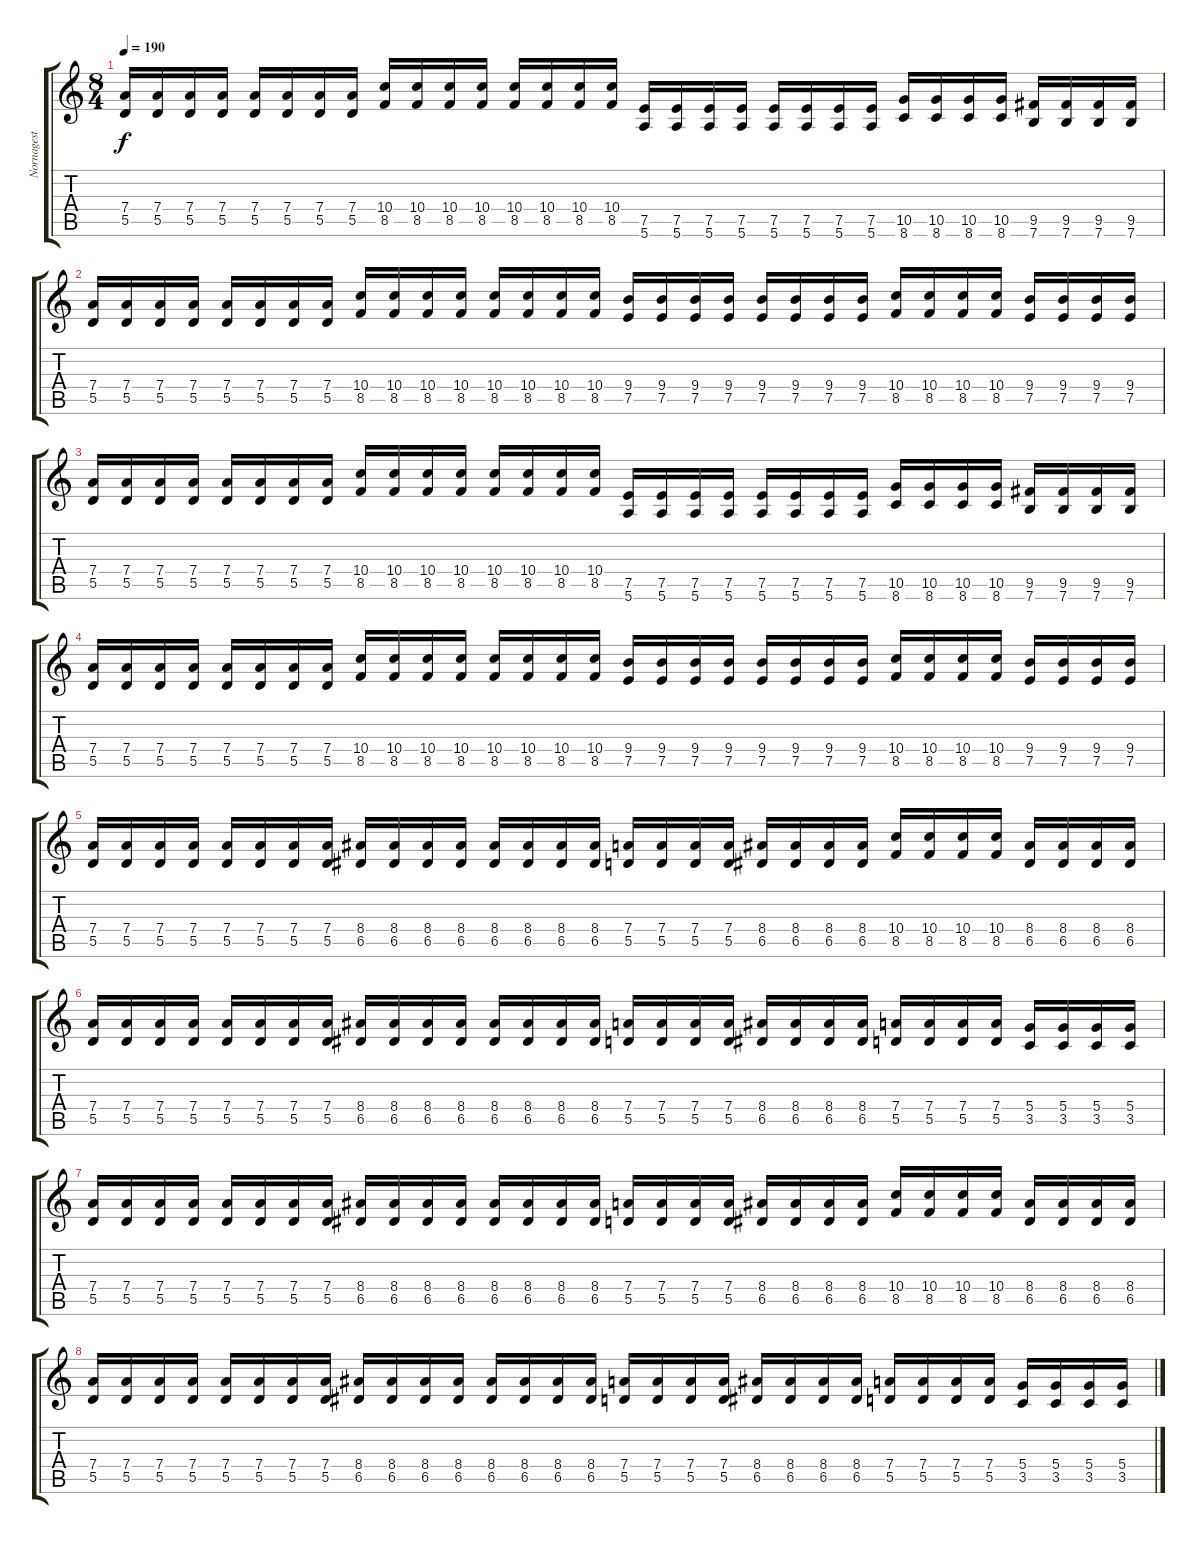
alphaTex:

\track ("Nornagest" "Nornagest") {instrument distortionguitar}
\staff {score tabs}
\tuning (E4 B3 G3 D3 A2 E2) {hide}
\ts (8 4)
\tempo 190
\clef g2
\ks c
(7.4 5.5).16{dy f} (7.4 5.5).16 (7.4 5.5).16 (7.4 5.5).16 (7.4 5.5).16 (7.4 5.5).16 (7.4 5.5).16 (7.4 5.5).16 (10.4 8.5).16 (10.4 8.5).16 (10.4 8.5).16 (10.4 8.5).16 (10.4 8.5).16 (10.4 8.5).16 (10.4 8.5).16 (10.4 8.5).16 (7.5 5.6).16 (7.5 5.6).16 (7.5 5.6).16 (7.5 5.6).16 (7.5 5.6).16 (7.5 5.6).16 (7.5 5.6).16 (7.5 5.6).16 (10.5 8.6).16 (10.5 8.6).16 (10.5 8.6).16 (10.5 8.6).16 (9.5 7.6).16 (9.5 7.6).16 (9.5 7.6).16 (9.5 7.6).16 |
(7.4 5.5).16 (7.4 5.5).16 (7.4 5.5).16 (7.4 5.5).16 (7.4 5.5).16 (7.4 5.5).16 (7.4 5.5).16 (7.4 5.5).16 (10.4 8.5).16 (10.4 8.5).16 (10.4 8.5).16 (10.4 8.5).16 (10.4 8.5).16 (10.4 8.5).16 (10.4 8.5).16 (10.4 8.5).16 (9.4 7.5).16 (9.4 7.5).16 (9.4 7.5).16 (9.4 7.5).16 (9.4 7.5).16 (9.4 7.5).16 (9.4 7.5).16 (9.4 7.5).16 (10.4 8.5).16 (10.4 8.5).16 (10.4 8.5).16 (10.4 8.5).16 (9.4 7.5).16 (9.4 7.5).16 (9.4 7.5).16 (9.4 7.5).16 |
(7.4 5.5).16 (7.4 5.5).16 (7.4 5.5).16 (7.4 5.5).16 (7.4 5.5).16 (7.4 5.5).16 (7.4 5.5).16 (7.4 5.5).16 (10.4 8.5).16 (10.4 8.5).16 (10.4 8.5).16 (10.4 8.5).16 (10.4 8.5).16 (10.4 8.5).16 (10.4 8.5).16 (10.4 8.5).16 (7.5 5.6).16 (7.5 5.6).16 (7.5 5.6).16 (7.5 5.6).16 (7.5 5.6).16 (7.5 5.6).16 (7.5 5.6).16 (7.5 5.6).16 (10.5 8.6).16 (10.5 8.6).16 (10.5 8.6).16 (10.5 8.6).16 (9.5 7.6).16 (9.5 7.6).16 (9.5 7.6).16 (9.5 7.6).16 |
(7.4 5.5).16 (7.4 5.5).16 (7.4 5.5).16 (7.4 5.5).16 (7.4 5.5).16 (7.4 5.5).16 (7.4 5.5).16 (7.4 5.5).16 (10.4 8.5).16 (10.4 8.5).16 (10.4 8.5).16 (10.4 8.5).16 (10.4 8.5).16 (10.4 8.5).16 (10.4 8.5).16 (10.4 8.5).16 (9.4 7.5).16 (9.4 7.5).16 (9.4 7.5).16 (9.4 7.5).16 (9.4 7.5).16 (9.4 7.5).16 (9.4 7.5).16 (9.4 7.5).16 (10.4 8.5).16 (10.4 8.5).16 (10.4 8.5).16 (10.4 8.5).16 (9.4 7.5).16 (9.4 7.5).16 (9.4 7.5).16 (9.4 7.5).16 |
(7.4 5.5).16 (7.4 5.5).16 (7.4 5.5).16 (7.4 5.5).16 (7.4 5.5).16 (7.4 5.5).16 (7.4 5.5).16 (7.4 5.5).16 (8.4 6.5).16 (8.4 6.5).16 (8.4 6.5).16 (8.4 6.5).16 (8.4 6.5).16 (8.4 6.5).16 (8.4 6.5).16 (8.4 6.5).16 (7.4 5.5).16 (7.4 5.5).16 (7.4 5.5).16 (7.4 5.5).16 (8.4 6.5).16 (8.4 6.5).16 (8.4 6.5).16 (8.4 6.5).16 (10.4 8.5).16 (10.4 8.5).16 (10.4 8.5).16 (10.4 8.5).16 (8.4 6.5).16 (8.4 6.5).16 (8.4 6.5).16 (8.4 6.5).16 |
(7.4 5.5).16 (7.4 5.5).16 (7.4 5.5).16 (7.4 5.5).16 (7.4 5.5).16 (7.4 5.5).16 (7.4 5.5).16 (7.4 5.5).16 (8.4 6.5).16 (8.4 6.5).16 (8.4 6.5).16 (8.4 6.5).16 (8.4 6.5).16 (8.4 6.5).16 (8.4 6.5).16 (8.4 6.5).16 (7.4 5.5).16 (7.4 5.5).16 (7.4 5.5).16 (7.4 5.5).16 (8.4 6.5).16 (8.4 6.5).16 (8.4 6.5).16 (8.4 6.5).16 (7.4 5.5).16 (7.4 5.5).16 (7.4 5.5).16 (7.4 5.5).16 (5.4 3.5).16 (5.4 3.5).16 (5.4 3.5).16 (5.4 3.5).16 |
(7.4 5.5).16 (7.4 5.5).16 (7.4 5.5).16 (7.4 5.5).16 (7.4 5.5).16 (7.4 5.5).16 (7.4 5.5).16 (7.4 5.5).16 (8.4 6.5).16 (8.4 6.5).16 (8.4 6.5).16 (8.4 6.5).16 (8.4 6.5).16 (8.4 6.5).16 (8.4 6.5).16 (8.4 6.5).16 (7.4 5.5).16 (7.4 5.5).16 (7.4 5.5).16 (7.4 5.5).16 (8.4 6.5).16 (8.4 6.5).16 (8.4 6.5).16 (8.4 6.5).16 (10.4 8.5).16 (10.4 8.5).16 (10.4 8.5).16 (10.4 8.5).16 (8.4 6.5).16 (8.4 6.5).16 (8.4 6.5).16 (8.4 6.5).16 |
(7.4 5.5).16 (7.4 5.5).16 (7.4 5.5).16 (7.4 5.5).16 (7.4 5.5).16 (7.4 5.5).16 (7.4 5.5).16 (7.4 5.5).16 (8.4 6.5).16 (8.4 6.5).16 (8.4 6.5).16 (8.4 6.5).16 (8.4 6.5).16 (8.4 6.5).16 (8.4 6.5).16 (8.4 6.5).16 (7.4 5.5).16 (7.4 5.5).16 (7.4 5.5).16 (7.4 5.5).16 (8.4 6.5).16 (8.4 6.5).16 (8.4 6.5).16 (8.4 6.5).16 (7.4 5.5).16 (7.4 5.5).16 (7.4 5.5).16 (7.4 5.5).16 (5.4 3.5).16 (5.4 3.5).16 (5.4 3.5).16 (5.4 3.5).16
